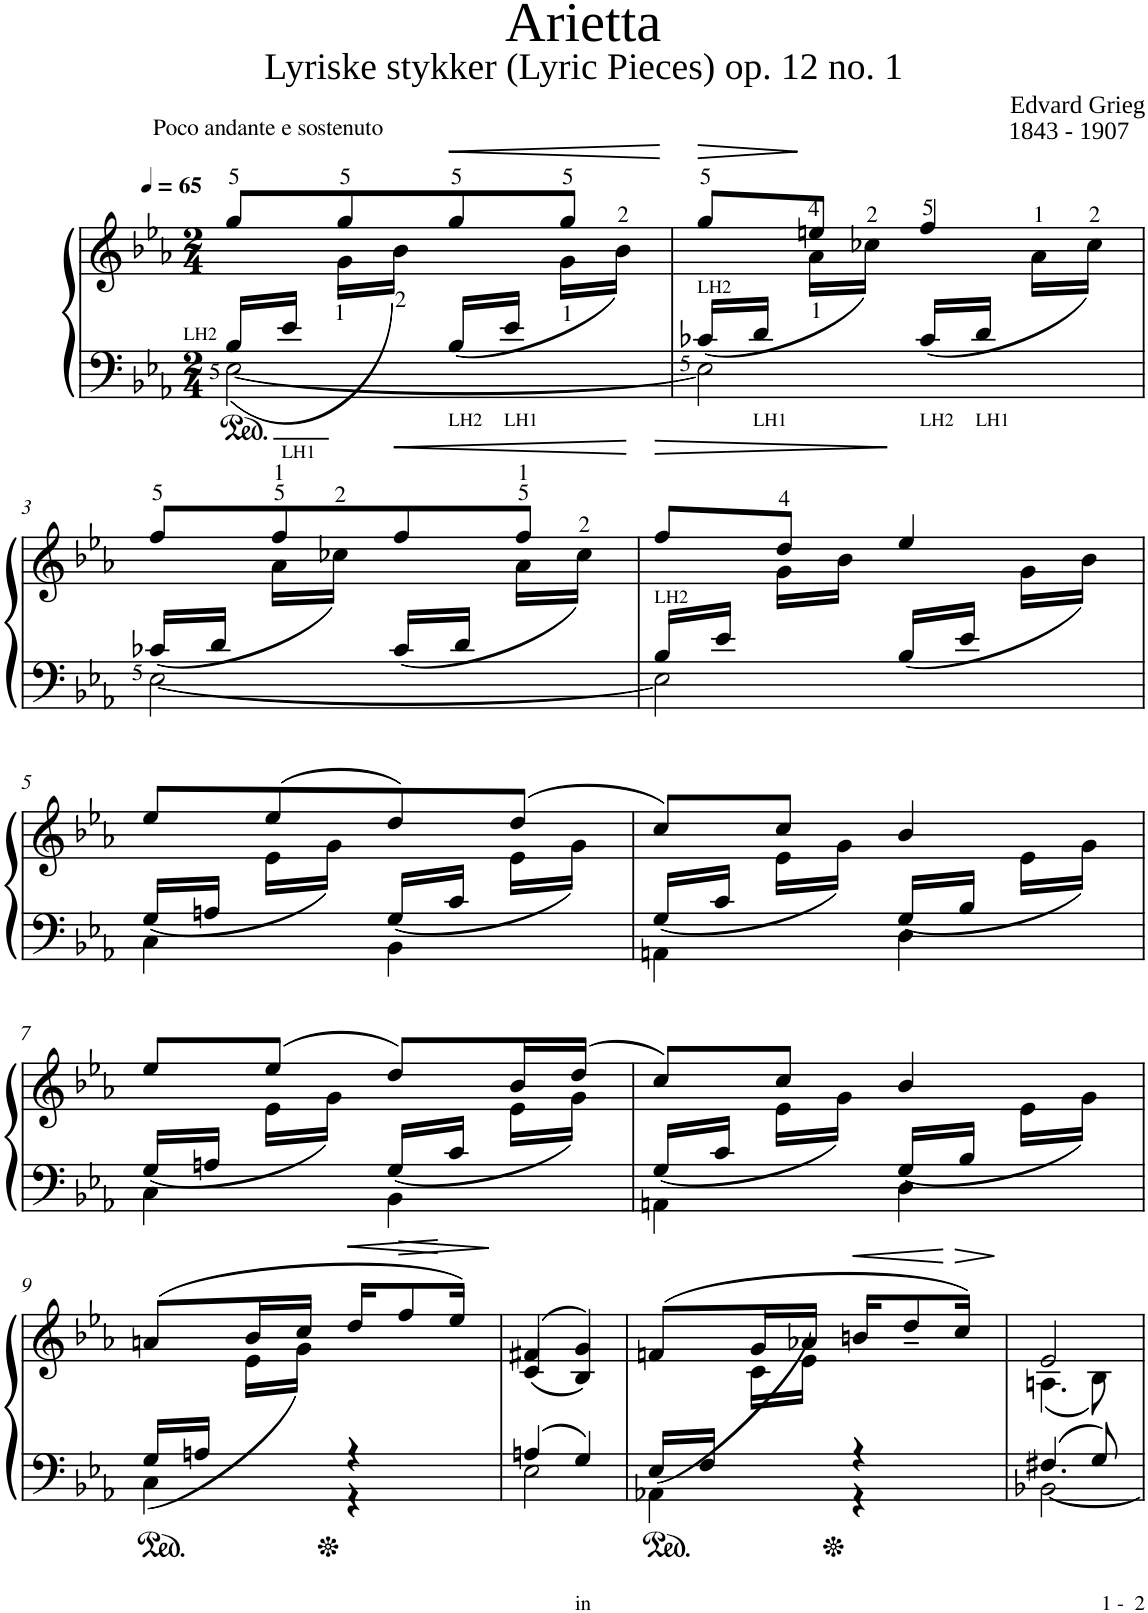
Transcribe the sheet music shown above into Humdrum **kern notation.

**kern	**kern	**dynam
*part1	*part1	*part1
*staff2	*staff1	*staff1/2
*I"Piano	*	*
*I'Pno	*	*
*clefF4	*clefG2	*
*k[b-e-a-]	*k[b-e-a-]	*
*M2/4	*M2/4	*
*MM65	*MM65	*
=1	=1	=1
*^	*^	*
!	!	!LO:TX:a:t=Poco andante e sostenuto	!	!
!LO:TX:a:t=LH2	!	!	!	!
(<[2E-\	16B-/LL	8gg/L	8ryy	.
!	!LO:TX:b:t=LH1	!	!	!
.	16e-/JJ	.	.	.
.	8ryy	8gg/	16g\LL	.
.	.	.	16b-\JJ)	.
!	!LO:TX:b:t=LH2	!	!	!
!	!	!	!	!LO:HP:b
.	(<16B-/LL	8gg/	8ryy	<
!	!LO:TX:b:t=LH1	!	!	!
.	16e-/JJ	.	.	.
.	8ryy	8gg/J	16g\LL	.
.	.	.	16b->\JJ)	.
*v	*v	*	*	*
*	*v	*v	*
.	.	[
=2	=2	=2
*^	*	*
!LO:TX:a:t=LH2	!	!	!
!	!	!	!LO:HP:b
*	*	*^	*
2E-\]	(<16c-X/LL	8gg/L	8ryy	>
!	!LO:TX:b:t=LH1	!	!	!
.	16d/JJ	.	.	.
.	8ryy	8een/J	16a-\LL	]
.	.	.	16cc-X>\JJ)	.
!	!LO:TX:b:t=LH2	!	!	!
.	(<16c-/LL	4ff/	8ryy	.
!	!LO:TX:b:t=LH1	!	!	!
.	16d/JJ	.	.	.
.	8ryy	.	16a->\LL	.
.	.	.	16cc->\JJ)	.
!!LO:LB:g=z	!!
=3	=3	=3	=3	=3
[2E-\	(<16c-X/LL	8ff/L	8ryy	.
.	16d/JJ	.	.	.
.	8ryy	8ff/	16a->\LL	.
.	.	.	16cc-X>\JJ)	.
!	!	!	!	!LO:HP:b
.	(<16c-/LL	8ff/	8ryy	<
.	16d/JJ	.	.	.
.	8ryy	8ff/J	16a->\LL	.
.	.	.	16cc->\JJ)	.
*v	*v	*	*	*
*	*v	*v	*
.	.	[
=4	=4	=4
*^	*	*
!LO:TX:a:t=LH2	!	!	!
!	!	!	!LO:HP:b
*	*	*^	*
2E-\]	16B-/LL	8ff/L	8ryy	>
.	16e-/JJ	.	.	.
.	8ryy	8dd/J	16g\LL	.
.	.	.	16b-\JJ	.
.	(<16B-/LL	4ee-/	8ryy	]
.	16e-/JJ	.	.	.
.	8ryy	.	16g\LL	.
.	.	.	16b-\JJ)	.
!!LO:LB:g=z	!!
=5	=5	=5	=5	=5
4C\	(<16G/LL	8ee-/L	8ryy	.
.	16An/JJ	.	.	.
.	8ryy	(>8ee-/	16e-\LL	.
.	.	.	16g\JJ)	.
4BB-\	(<16G/LL	8dd/)	8ryy	.
.	16c/JJ	.	.	.
.	8ryy	(>8dd/J	16e-\LL	.
.	.	.	16g\JJ)	.
=6	=6	=6	=6	=6
4AAn\	(<16G/LL	8cc/L)	8ryy	.
.	16c/JJ	.	.	.
.	8ryy	8cc/J	16e-\LL	.
.	.	.	16g\JJ)	.
4D\	(<16G/LL	4b-/	8ryy	.
.	16B-/JJ	.	.	.
.	8ryy	.	16e-\LL	.
.	.	.	16g\JJ)	.
!!LO:LB:g=z	!!
=7	=7	=7	=7	=7
4C\	(<16G/LL	8ee-/L	8ryy	.
.	16An/JJ	.	.	.
.	8ryy	(>8ee-/J	16e-\LL	.
.	.	.	16g\JJ)	.
4BB-\	(<16G/LL	8dd/L)	8ryy	.
.	16c/JJ	.	.	.
.	8ryy	16b-/L	16e-\LL	.
.	.	(>16dd/JJ	16g\JJ)	.
=8	=8	=8	=8	=8
4AAn\	(<16G/LL	8cc/L)	8ryy	.
.	16c/JJ	.	.	.
.	8ryy	8cc/J	16e-\LL	.
.	.	.	16g\JJ)	.
4D\	(<16G/LL	4b-/	8ryy	.
.	16B-/JJ	.	.	.
.	8ryy	.	16e-\LL	.
.	.	.	16g\JJ)	.
!!LO:LB:g=z	!!
=9	=9	=9	=9	=9
(4C\	16G/LL	(>8an/L	8ryy	.
.	16An/JJ	.	.	.
.	8ryy	16b-/L	16e-\LL	.
.	.	16cc/JJ	16g\JJ)	.
!	!	!	!	!LO:HP:b
4r	4r	16dd/KL	4ryy	<
!	!	!	!	!LO:HP:b
.	.	8ff/	.	>
.	.	16ee-/Jk)	.	[
*v	*v	*	*	*
*	*v	*v	*
.	.	]
=10	=10	=10
*^	*^	*
2E-\	4An/	(4f#X/	(4c/	.
.	4G/	4g/)	4B-/)	.
=11	=11	=11	=11	=11
4AA-X\	16E-/LL	(>8fn/L	8ryy	.
.	16F/JJ	.	.	.
.	8ryy	16g/L	16c\LL	.
.	.	(16a-X/JJ	16e-\JJ	.
!	!	!	!	!LO:HP:b
4r	4r	16bn/KL	4ryy	<
.	.	8dd~/	.	.
!	!	!	!	!LO:HP:n=1:b
.	.	16cc/Jk)	.	[ >
*v	*v	*	*	*
*	*v	*v	*
.	.	]
=12	=12	=12
*^	*^	*
[2BB-X\	4.F#X/	2e-/	(4.An\	.
.	8G/	.	8B-\)	.
*v	*v	*	*	*
*	*v	*v	*
=	=	=
*-	*-	*-
